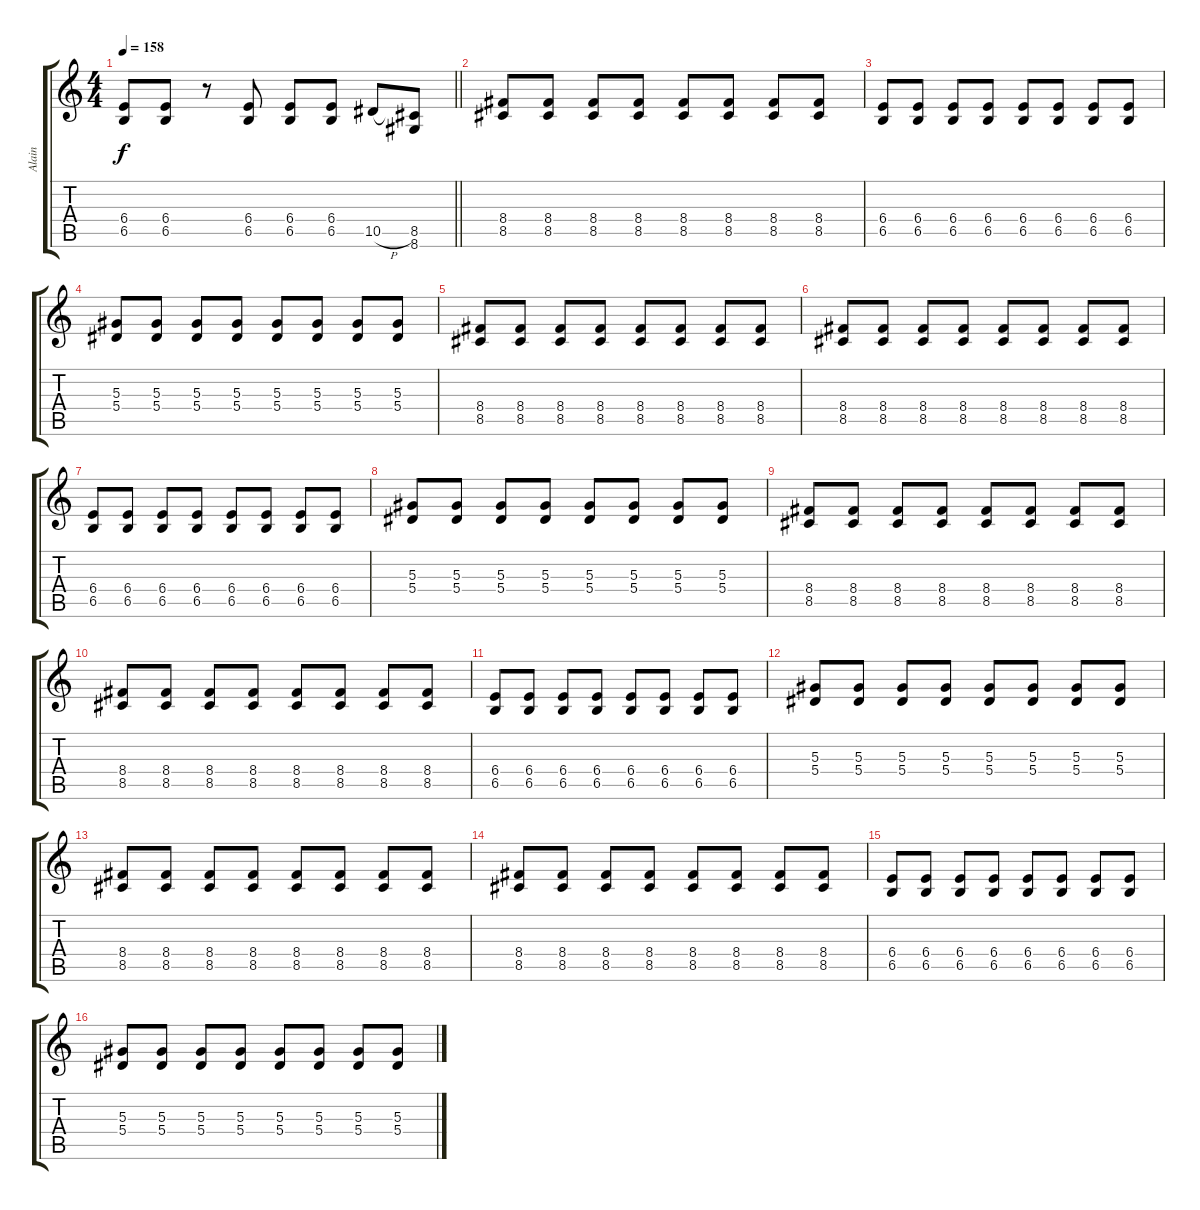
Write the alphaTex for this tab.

\track ("Alain" "Alain") {instrument electricguitarjazz}
\staff {score tabs}
\tuning (C4 G3 Eb3 Bb2 F2 C2) {hide}
\ts (4 4)
\tempo 158
\clef g2
\barLineRight lightlight
\ks c
(6.4 6.5).8{dy f} (6.4 6.5).8 r.8 (6.4 6.5).8 (6.4 6.5).8 (6.4 6.5).8 10.5{h}.8 (8.5 8.6).8 |
(8.4 8.5).8 (8.4 8.5).8 (8.4 8.5).8 (8.4 8.5).8 (8.4 8.5).8 (8.4 8.5).8 (8.4 8.5).8 (8.4 8.5).8 |
(6.4 6.5).8 (6.4 6.5).8 (6.4 6.5).8 (6.4 6.5).8 (6.4 6.5).8 (6.4 6.5).8 (6.4 6.5).8 (6.4 6.5).8 |
(5.3 5.4).8 (5.3 5.4).8 (5.3 5.4).8 (5.3 5.4).8 (5.3 5.4).8 (5.3 5.4).8 (5.3 5.4).8 (5.3 5.4).8 |
(8.4 8.5).8 (8.4 8.5).8 (8.4 8.5).8 (8.4 8.5).8 (8.4 8.5).8 (8.4 8.5).8 (8.4 8.5).8 (8.4 8.5).8 |
(8.4 8.5).8 (8.4 8.5).8 (8.4 8.5).8 (8.4 8.5).8 (8.4 8.5).8 (8.4 8.5).8 (8.4 8.5).8 (8.4 8.5).8 |
(6.4 6.5).8 (6.4 6.5).8 (6.4 6.5).8 (6.4 6.5).8 (6.4 6.5).8 (6.4 6.5).8 (6.4 6.5).8 (6.4 6.5).8 |
(5.3 5.4).8 (5.3 5.4).8 (5.3 5.4).8 (5.3 5.4).8 (5.3 5.4).8 (5.3 5.4).8 (5.3 5.4).8 (5.3 5.4).8 |
(8.4 8.5).8 (8.4 8.5).8 (8.4 8.5).8 (8.4 8.5).8 (8.4 8.5).8 (8.4 8.5).8 (8.4 8.5).8 (8.4 8.5).8 |
(8.4 8.5).8 (8.4 8.5).8 (8.4 8.5).8 (8.4 8.5).8 (8.4 8.5).8 (8.4 8.5).8 (8.4 8.5).8 (8.4 8.5).8 |
(6.4 6.5).8 (6.4 6.5).8 (6.4 6.5).8 (6.4 6.5).8 (6.4 6.5).8 (6.4 6.5).8 (6.4 6.5).8 (6.4 6.5).8 |
(5.3 5.4).8 (5.3 5.4).8 (5.3 5.4).8 (5.3 5.4).8 (5.3 5.4).8 (5.3 5.4).8 (5.3 5.4).8 (5.3 5.4).8 |
(8.4 8.5).8 (8.4 8.5).8 (8.4 8.5).8 (8.4 8.5).8 (8.4 8.5).8 (8.4 8.5).8 (8.4 8.5).8 (8.4 8.5).8 |
(8.4 8.5).8 (8.4 8.5).8 (8.4 8.5).8 (8.4 8.5).8 (8.4 8.5).8 (8.4 8.5).8 (8.4 8.5).8 (8.4 8.5).8 |
(6.4 6.5).8 (6.4 6.5).8 (6.4 6.5).8 (6.4 6.5).8 (6.4 6.5).8 (6.4 6.5).8 (6.4 6.5).8 (6.4 6.5).8 |
(5.3 5.4).8 (5.3 5.4).8 (5.3 5.4).8 (5.3 5.4).8 (5.3 5.4).8 (5.3 5.4).8 (5.3 5.4).8 (5.3 5.4).8
